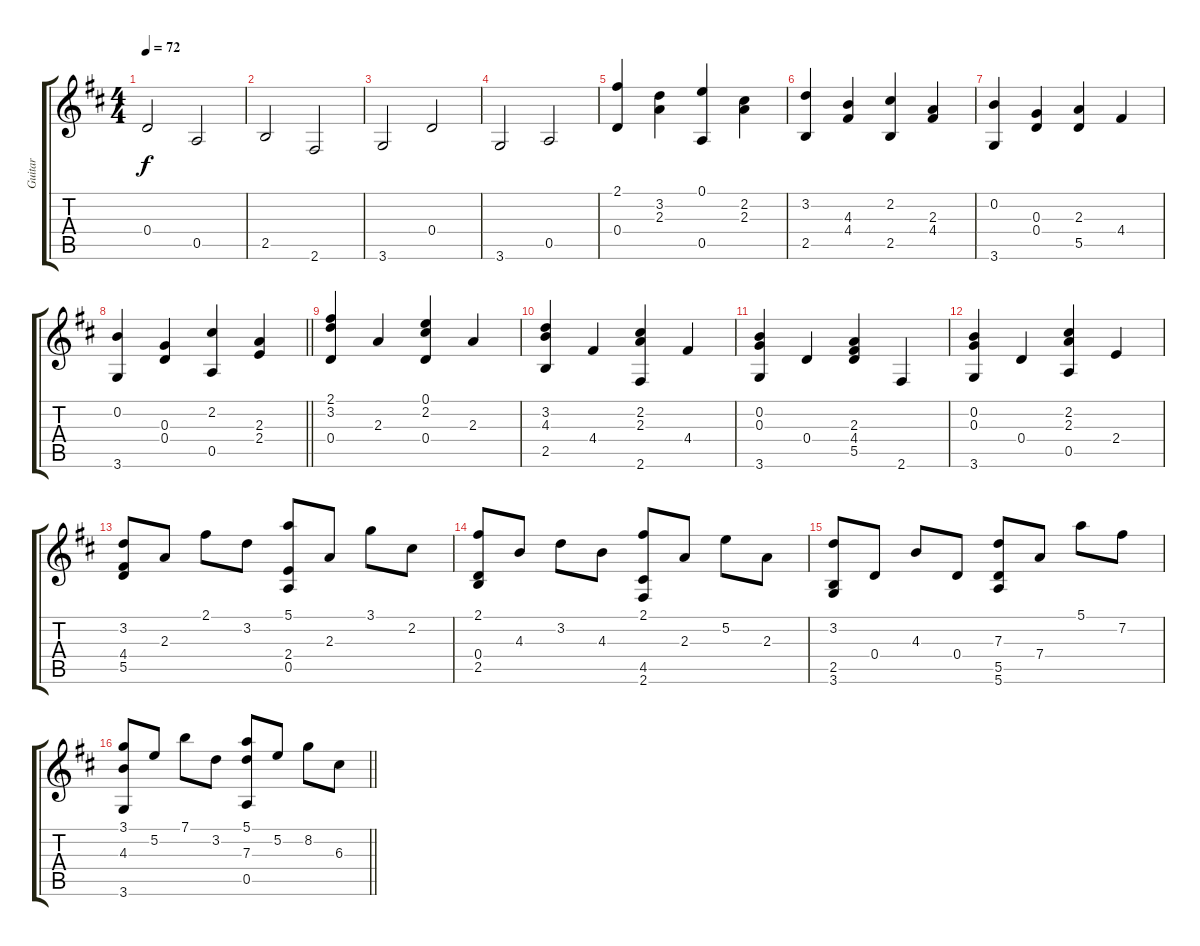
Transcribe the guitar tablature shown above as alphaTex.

\track ("Guitar" "Guitar") {instrument acousticguitarnylon}
\staff {score tabs}
\tuning (E4 B3 G3 D3 A2 E2) {hide}
\ts (4 4)
\tempo 72
\clef g2
\ks d
0.4.2{dy f instrument acousticguitarnylon} 0.5.2 |
2.5.2 2.6.2 |
3.6.2 0.4.2 |
3.6.2 0.5.2 |
(2.1 0.4).4 (3.2 2.3).4 (0.1 0.5).4 (2.2 2.3).4 |
(3.2 2.5).4 (4.3 4.4).4 (2.2 2.5).4 (2.3 4.4).4 |
(0.2 3.6).4 (0.3 0.4).4 (2.3 5.5).4 4.4.4 |
\barLineRight lightlight
(0.2 3.6).4 (0.3 0.4).4 (2.2 0.5).4 (2.3 2.4).4 |
(2.1 3.2 0.4).4 2.3.4 (0.1 2.2 0.4).4 2.3.4 |
(3.2 4.3 2.5).4 4.4.4 (2.2 2.3 2.6).4 4.4.4 |
(0.2 0.3 3.6).4 0.4.4 (2.3 4.4 5.5).4 2.6.4 |
(0.2 0.3 3.6).4 0.4.4 (2.2 2.3 0.5).4 2.4.4 |
(3.2 4.4 5.5).8 2.3.8 2.1.8 3.2.8 (5.1 2.4 0.5).8 2.3.8 3.1.8 2.2.8 |
(2.1 0.4 2.5).8 4.3.8 3.2.8 4.3.8 (2.1 4.5 2.6).8 2.3.8 5.2.8 2.3.8 |
(3.2 2.5 3.6).8 0.4.8 4.3.8 0.4.8 (7.3 5.5 5.6).8 7.4.8 5.1.8 7.2.8 |
\barLineRight lightlight
(3.1 4.3 3.6).8 5.2.8 7.1.8 3.2.8 (5.1 7.3 0.5).8 5.2.8 8.2.8 6.3.8
